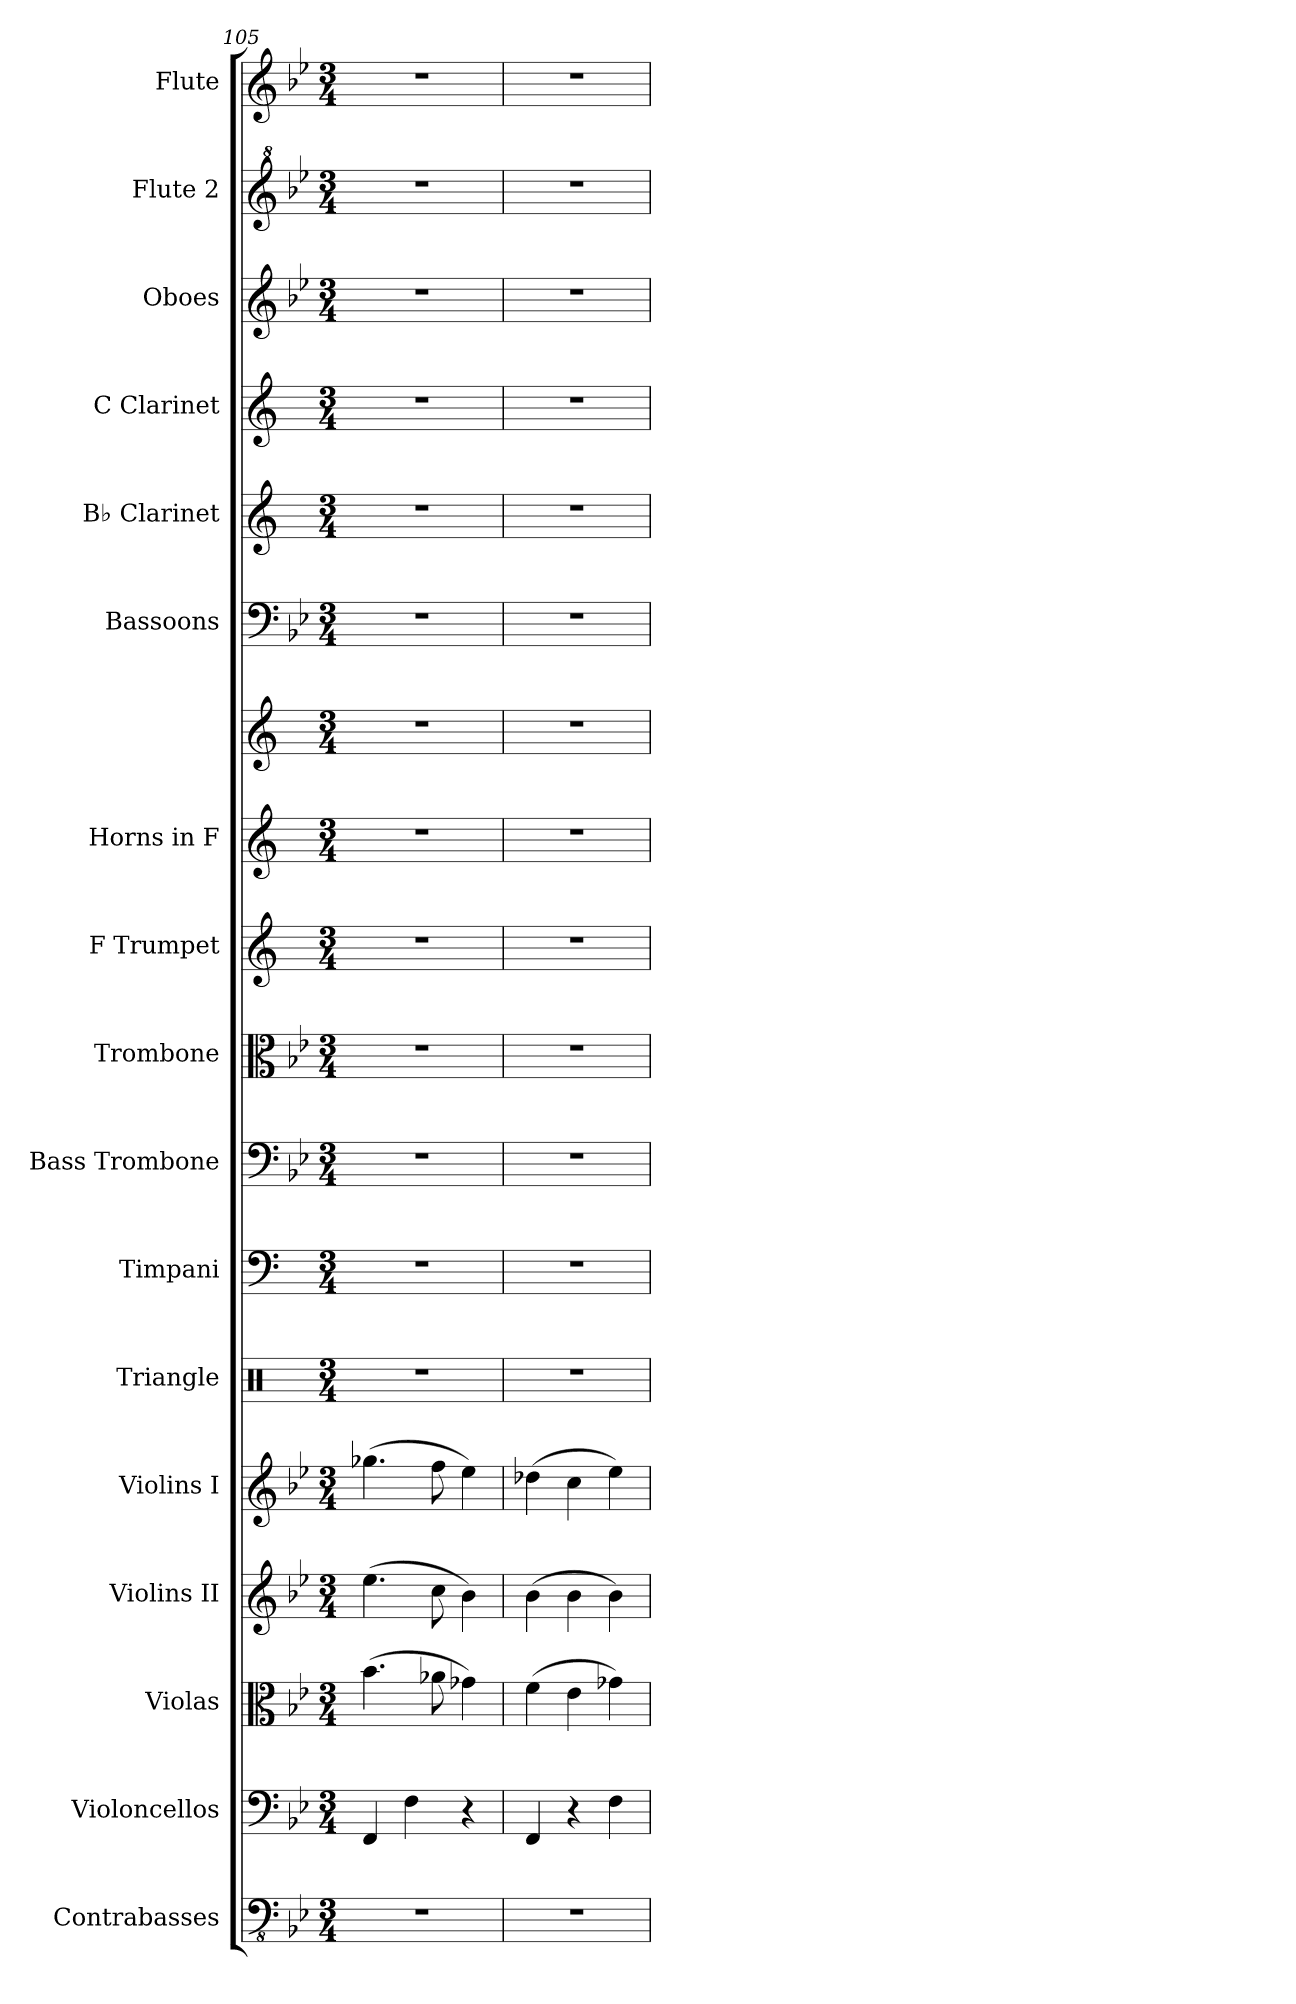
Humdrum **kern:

**kern	**kern	**kern	**kern	**kern	**kern	**kern	**kern	**kern	**kern	**kern	**kern	**kern	**kern	**kern	**kern	**kern	**kern
*part17	*part16	*part15	*part14	*part13	*part12	*part11	*part10	*part9	*part8	*part7	*part7	*part6	*part5	*part4	*part3	*part2	*part1
*staff18	*staff17	*staff16	*staff15	*staff14	*staff13	*staff12	*staff11	*staff10	*staff9	*staff8	*staff7	*staff6	*staff5	*staff4	*staff3	*staff2	*staff1
*I"Contrabasses	*I"Violoncellos	*I"Violas	*I"Violins II	*I"Violins I	*I"Triangle	*I"Timpani	*I"Bass Trombone	*I"Trombone	*I"F Trumpet	*I"Horns in F	*	*I"Bassoons	*I"B♭ Clarinet	*I"C Clarinet	*I"Oboes	*I"Flute 2	*I"Flute
*I'Cb.	*I'Vc.	*I'Vla.	*I'Vln. II	*I'Vln. I	*I'Trgl.	*I'Timp.	*I'B. Tbn.	*I'Tbn.	*I'F Tpt.	*	*	*I'Bsn.	*I'B♭ Cl.	*I'C Cl.	*I'Ob.	*I'Fl. 2	*I'Fl. 2
*clefFv4	*clefF4	*clefC3	*clefG2	*clefG2	*clefX	*clefF4	*clefF4	*clefC3	*clefG2	*clefG2	*clefG2	*clefF4	*clefG2	*clefG2	*clefG2	*clefG^2	*clefG2
*ITrd7c12	*	*	*	*	*	*	*	*	*ITrd-3c-5	*ITrd4c7	*ITrd4c7	*	*ITrd1c2	*ITrd1c2	*	*	*
*k[b-e-]	*k[b-e-]	*k[b-e-]	*k[b-e-]	*k[b-e-]	*k[]	*k[]	*k[b-e-]	*k[b-e-]	*k[b-]	*k[b-]	*k[b-]	*k[b-e-]	*k[b-e-]	*k[b-e-]	*k[b-e-]	*k[b-e-]	*k[b-e-]
*M3/4	*M3/4	*M3/4	*M3/4	*M3/4	*M3/4	*M3/4	*M3/4	*M3/4	*M3/4	*M3/4	*M3/4	*M3/4	*M3/4	*M3/4	*M3/4	*M3/4	*M3/4
=105	=105	=105	=105	=105	=105	=105	=105	=105	=105	=105	=105	=105	=105	=105	=105	=105	=105
2.r	4FF/	(>4.b-\	(>4.ee-\	(>4.gg-X\	2.r	2.r	2.r	2.r	2.r	2.r	2.r	2.r	2.r	2.r	2.r	2.r	2.r
.	4F\	.	.	.	.	.	.	.	.	.	.	.	.	.	.	.	.
.	.	8a-X\	8cc\	8ff\	.	.	.	.	.	.	.	.	.	.	.	.	.
.	4r	4g-X\)	4b-\)	4ee-\)	.	.	.	.	.	.	.	.	.	.	.	.	.
=106	=106	=106	=106	=106	=106	=106	=106	=106	=106	=106	=106	=106	=106	=106	=106	=106	=106
2.r	4FF/	(>4f\	(>4b-\	(>4dd-X\	2.r	2.r	2.r	2.r	2.r	2.r	2.r	2.r	2.r	2.r	2.r	2.r	2.r
.	4r	4e-\	4b-\	4cc\	.	.	.	.	.	.	.	.	.	.	.	.	.
.	4F\	4g-X\)	4b-\)	4ee-\)	.	.	.	.	.	.	.	.	.	.	.	.	.
=	=	=	=	=	=	=	=	=	=	=	=	=	=	=	=	=	=
*-	*-	*-	*-	*-	*-	*-	*-	*-	*-	*-	*-	*-	*-	*-	*-	*-	*-
